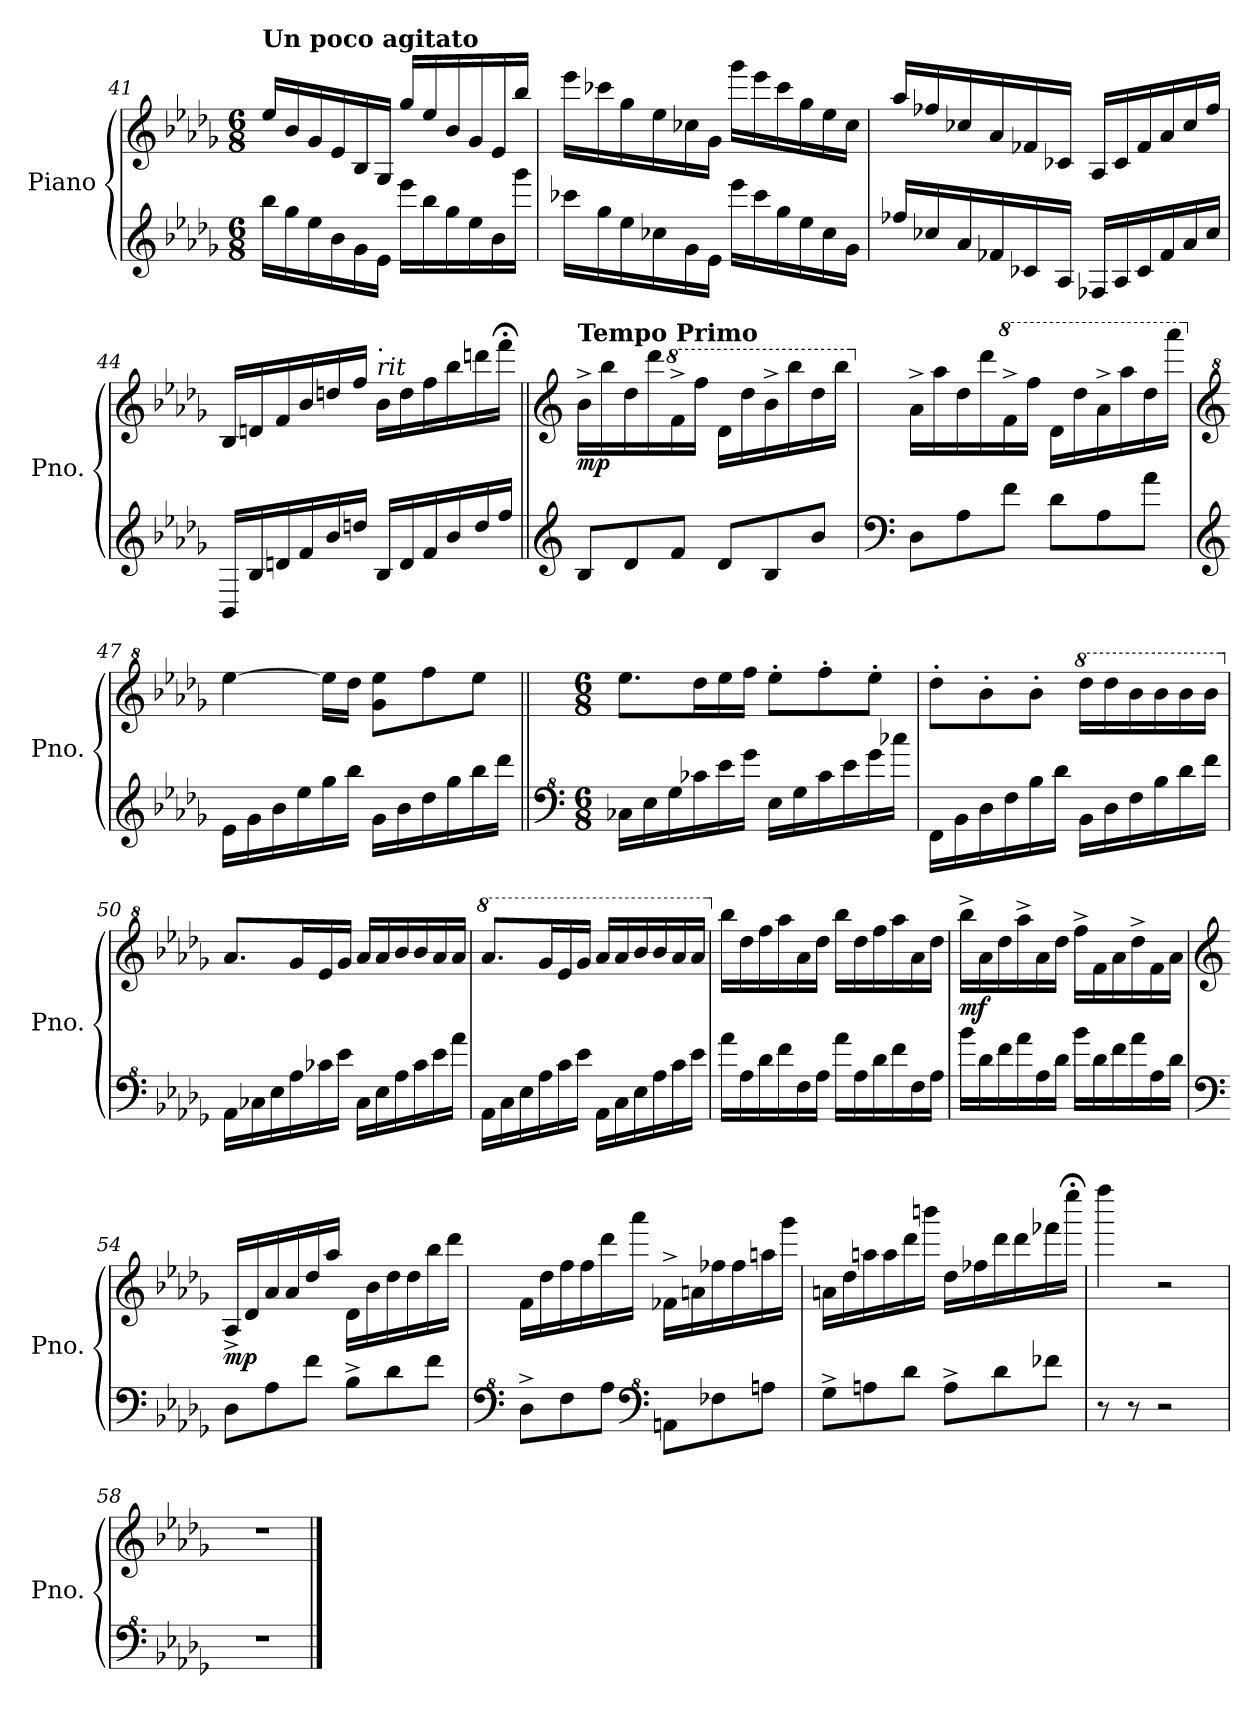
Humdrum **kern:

**kern	**kern	**dynam
*part1	*part1	*part1
*staff2	*staff1	*staff1/2
*I"Piano	*	*
*I'Pno.	*	*
*clefG2	*clefG2	*
*k[b-e-a-d-g-]	*k[b-e-a-d-g-]	*
*M6/8	*M6/8	*
=41	=41	=41
!	!LO:TX:a:B:t=Un poco agitato	!
!	!	!LO:DY:b=2
!	!	!LO:DY:n=1:b
16bb-\LL	16ee-/LL	mp mf
16gg-\	16b-/	.
16ee-\	16g-/	.
16b-\	16e-/	.
16g-\	16B-/	.
16e-\JJ	16G-/JJ	.
16eee-\LL	16gg-/LL	.
16bb-\	16ee-/	.
16gg-\	16b-/	.
16ee-\	16g-/	.
16b-\	16e-/	.
16ggg-\JJ	16bb-/JJ	.
!!LO:LB:g=z
=42	=42	=42
16ccc-X\LL	16eee-\LL	.
16gg-\	16ccc-X\	.
16ee-\	16gg-\	.
16cc-X\	16ee-\	.
16g-\	16cc-X\	.
16e-\JJ	16g-\JJ	.
16eee-\LL	16ggg-\LL	.
16ccc-\	16eee-\	.
16gg-\	16ccc-\	.
16ee-\	16gg-\	.
16cc-\	16ee-\	.
16g-\JJ	16cc-\JJ	.
=43	=43	=43
16ff-X/LL	16aa-/LL	.
16cc-X/	16ff-X/	.
16a-/	16cc-X/	.
16f-X/	16a-/	.
16c-X/	16f-X/	.
16A-/JJ	16c-X/JJ	.
16F-X/LL	16A-/LL	.
16A-/	16c-/	.
16c-/	16f-/	.
16f-/	16a-/	.
16a-/	16cc-/	.
16cc-/JJ	16ff-/JJ	.
!!LO:PB:g=z
=44	=44	=44
16BB-/LL	16B-/LL	.
16B-/	16dn/	.
16dn/	16f/	.
16f/	16b-/	.
16b-/	16ddn/	.
16ddn/JJ	16ff/JJ	.
*	*MM80	*
!	!LO:TX:a:i:t=rit	!
!	!LO:TX:a:t=.	!
16B-/LL	16b-\LL	.
16d/	16dd\	.
*	*MM65	*
16f/	16ff\	.
16b-/	16bb-\	.
*	*MM50	*
16dd/	16dddn\	.
*	*MM5	*
16ff/JJ	16fff;<\JJ	.
=45||	=45||	=45||
*clefG2	*clefG2	*
!	!LO:TX:a:B:t=Tempo Primo	!
!	!	!LO:DY:b
8B-/L	16b-^\LL	mp
.	16bb-\	.
8d-/	16dd-\	.
.	16ddd-\	.
*	*8va	*
8f/J	16ff^\	.
.	16fff\JJ	.
8d-/L	16dd-\LL	.
.	16ddd-\	.
8B-/	16bb-^\	.
.	16bbb-\	.
8b-/J	16ddd-\	.
.	16bbb-\JJ	.
=46	=46	=46
*clefF4	*	*
*	*X8va	*
8D-\L	16a-^\LL	.
.	16aa-\	.
8A-\	16dd-\	.
.	16ddd-\	.
*	*8va	*
8f\J	16ff^\	.
.	16fff\JJ	.
8d-\L	16dd-\LL	.
.	16ddd-\	.
8A-\	16aa-^\	.
.	16aaa-\	.
8a-\J	16ddd-\	.
.	16aaaa-\JJ	.
!!LO:LB:g=z
=47	=47	=47
*clefG2	*clefG^2	*
*	*X8va	*
16e-\LL	[4eee-\	.
16g-\	.	.
16b-\	.	.
16ee-\	.	.
16gg-\	16eee-\LL]	.
16bb-\JJ	16ddd-\JJ	.
16g-\LL	8gg-\ 8eee-\L	.
16b-\	.	.
16dd-\	8fff\	.
16gg-\	.	.
16bb-\	8eee-\J	.
16ddd-\JJ	.	.
=48||	=48||	=48||
*clefF^4	*	*
*M6/8	*M6/8	*
!	!	!LO:DY:b=2
!	!	!LO:DY:n=1:b
16c-X\LL	8.eee-\L	mp mf
16e-\	.	.
16g-\	.	.
16cc-X\	16ddd-\L	.
16ee-\	16eee-\	.
16gg-\JJ	16fff\JJ	.
16e-\LL	8eee-'\L	.
16g-\	.	.
16cc-\	8fff'\	.
16ee-\	.	.
16gg-\	8eee-'\J	.
16ccc-X\JJ	.	.
=49	=49	=49
16F\LL	8ddd-'\L	.
16B-\	.	.
16d-\	8bb-'\	.
16f\	.	.
16b-\	8bb-'\J	.
16dd-\JJ	.	.
*	*8va	*
16B-\LL	16dddd-\LL	.
16d-\	16dddd-\	.
16f\	16bbb-\	.
16b-\	16bbb-\	.
16dd-\	16bbb-\	.
16ff\JJ	16bbb-\JJ	.
!!LO:LB:g=z
=50	=50	=50
*	*X8va	*
16A-\LL	8.aa-/L	.
16c-X\	.	.
16e-\	.	.
16a-\	16gg-/L	.
16cc-X\	16ee-/	.
16ee-\JJ	16gg-/JJ	.
16c-\LL	16aa-/LL	.
16e-\	16aa-/	.
16a-\	16bb-/	.
16cc-\	16bb-/	.
16ee-\	16aa-/	.
16aa-\JJ	16aa-/JJ	.
=51	=51	=51
*	*8va	*
16A-\LL	8.aaa-/L	.
16c\	.	.
16e-\	.	.
16a-\	16ggg-/L	.
16cc\	16eee-/	.
16ee-\JJ	16ggg-/JJ	.
16A-\LL	16aaa-/LL	.
16c\	16aaa-/	.
16e-\	16bbb-/	.
16a-\	16bbb-/	.
16cc\	16aaa-/	.
16ee-\JJ	16aaa-/JJ	.
=52	=52	=52
*	*X8va	*
16aa-\LL	16bbb-\LL	.
16a-\	16ddd-\	.
16dd-\	16fff\	.
16ff\	16aaa-\	.
16f\	16aa-\	.
16a-\JJ	16ddd-\JJ	.
16aa-\LL	16bbb-\LL	.
16a-\	16ddd-\	.
16dd-\	16fff\	.
16ff\	16aaa-\	.
16f\	16aa-\	.
16a-\JJ	16ddd-\JJ	.
!!LO:LB:g=z
=53	=53	=53
!	!	!LO:DY:b
16bb-\LL	16bbb-^\LL	mf
16dd-\	16aa-\	.
16ff\	16ddd-\	.
16aa-\	16aaa-^\	.
16a-\	16aa-\	.
16dd-\JJ	16ddd-\JJ	.
16bb-\LL	16fff^\LL	.
16dd-\	16ff\	.
16ff\	16aa-\	.
16aa-\	16ddd-^\	.
16a-\	16ff\	.
16dd-\JJ	16aa-\JJ	.
=54	=54	=54
*clefF4	*clefG2	*
!	!	!LO:DY:b
8D-\L	16A-^/LL	mp
.	16d-/	.
8A-\	16a-/	.
.	16a-/	.
8f\J	16dd-/	.
.	16aa-/JJ	.
8B-^\L	16d-\LL	.
.	16b-\	.
8d-\	16dd-\	.
.	16dd-\	.
8f\J	16bb-\	.
.	16ddd-\JJ	.
=55	=55	=55
*clefF^4	*	*
8d-^\L	16f\LL	.
.	16dd-\	.
8f\	16ff\	.
.	16ff\	.
8a-\J	16ddd-\	.
.	16aaa-\JJ	.
*clefF^4	*	*
8An\L	16f-X^\LL	.
.	16an\	.
8f-X\	16ff-X\	.
.	16ff-\	.
8an\J	16aan\	.
.	16ggg-\JJ	.
!!LO:LB:g=z
=56	=56	=56
8g-^\L	16an\LL	.
.	16dd-\	.
8an\	16aan\	.
.	16aa\	.
8dd-\J	16ddd-\	.
.	16bbbn\JJ	.
8a^\L	16dd-\LL	.
.	16ff-X\	.
8dd-\	16ddd-\	.
.	16ddd-\	.
8ff-X\J	16fff-X\	.
.	16eeee-;<\JJ	.
=57	=57	=57
8r	4ffff\	.
8r	.	.
2r	2r	.
=58	=58	=58
2.r	2.r	.
==	==	==
*-	*-	*-
